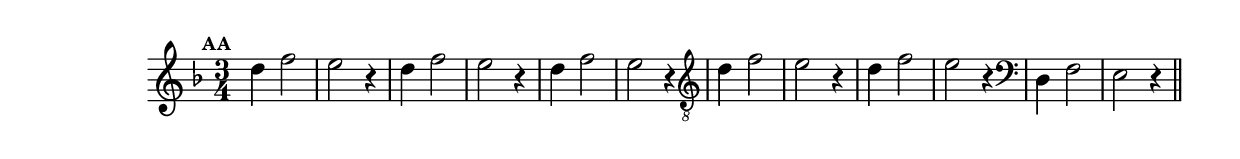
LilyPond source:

%% -*- coding: utf-8 -*-
\version "2.16.0"

%% \header { texidoc="Perguntas e Respostas"}

\relative c'' {

  \override Staff.TimeSignature #'style = #'()
  \time 3/4 
  \override Score.BarNumber #'transparent = ##t
  \override Score.RehearsalMark #'font-size = #-2
  \override Score.BarNumber #'transparent = ##t
  \set Score.markFormatter = #format-mark-numbers
  \key d \minor

  \mark 26

  %% CAVAQUINHO - BANJO
  \tag #'cv {
    d4 f2 | e r4 
  }

  %% BANDOLIM
  \tag #'bd {
    d4 f2 | e r4 
  }

  %% VIOLA
  \tag #'va {
    d4 f2 | e r4 
  }

  %% VIOLÃO TENOR
  \tag #'vt {
    \clef "G_8"
    d,4 f2 | e r4 
  }

  %% VIOLÃO
  \tag #'vi {
    \clef "G_8"
    d4 f2 | e r4 
  }

  %% BAIXO - BAIXOLÃO
  \tag #'bx {
    \clef bass
    d,4 f2 | e r4 
  }


  %% END DOCUMENT
  \bar "||"
}
